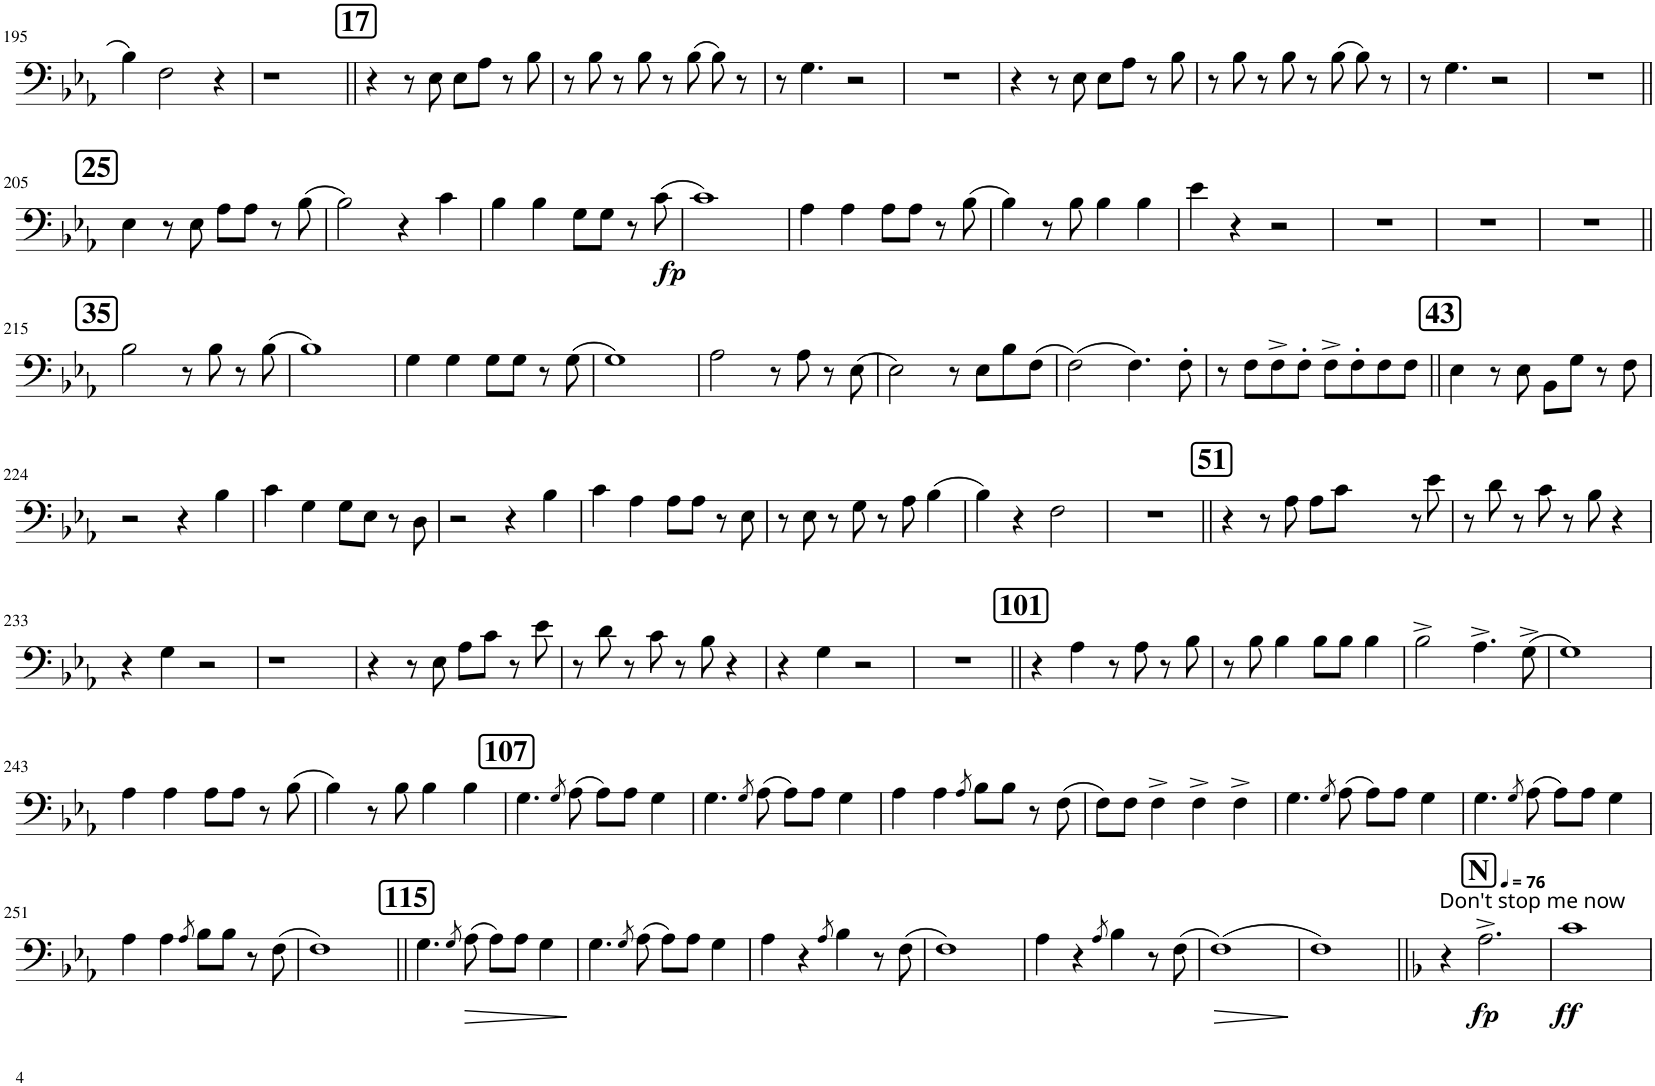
**kern	**dynam
*part1	*part1
*staff1	*staff1
*I"Trombone	*
*I'Tbn.	*
!!LO:PB:g=z
*clefF4	*
*k[b-e-a-]	*
*M4/4	*
=195	=195
4B-\	.
2F\	.
4r	.
=196	=196
1r	.
!!LO:REH:place=s1:a:B:cj:fs=14:t=17
=197||	=197||
4r	.
8r	.
8E-\	.
8E-\L	.
8A-\J	.
8r	.
8B-\	.
=198	=198
8r	.
8B-\	.
8r	.
8B-\	.
8r	.
(8B-\	.
8B-\)	.
8r	.
=199	=199
8r	.
4.G\	.
2r	.
=200	=200
1r	.
=201	=201
4r	.
8r	.
8E-\	.
8E-\L	.
8A-\J	.
8r	.
8B-\	.
=202	=202
8r	.
8B-\	.
8r	.
8B-\	.
8r	.
(8B-\	.
8B-\)	.
8r	.
=203	=203
8r	.
4.G\	.
2r	.
=204	=204
1r	.
!!LO:LB:g=z
!!LO:REH:place=s1:a:B:cj:fs=14:t=25
=205||	=205||
4E-\	.
8r	.
8E-\	.
8A-\L	.
8A-\J	.
8r	.
(8B-\	.
=206	=206
2B-\)	.
4r	.
4c\	.
=207	=207
4B-\	.
4B-\	.
8G\L	.
8G\J	.
8r	.
!	!LO:DY:b
(8c\	fp
=208	=208
1c)	.
=209	=209
4A-\	.
4A-\	.
8A-\L	.
8A-\J	.
8r	.
(8B-\	.
=210	=210
4B-\)	.
8r	.
8B-\	.
4B-\	.
4B-\	.
=211	=211
4e-\	.
4r	.
2r	.
=212	=212
1r	.
=213	=213
1r	.
=214	=214
1r	.
!!LO:LB:g=z
!!LO:REH:place=s1:a:B:cj:fs=14:t=35
=215||	=215||
2B-\	.
8r	.
8B-\	.
8r	.
(8B-\	.
=216	=216
1B-)	.
=217	=217
4G\	.
4G\	.
8G\L	.
8G\J	.
8r	.
(8G\	.
=218	=218
1G)	.
=219	=219
2A-\	.
8r	.
8A-\	.
8r	.
(8E-\	.
=220	=220
2E-\)	.
8r	.
8E-\L	.
8B-\	.
(8F\J	.
=221	=221
(2F\)	.
4.F\)	.
8F'\	.
=222	=222
8r	.
8F\L	.
8F^\	.
8F'\J	.
8F^\L	.
8F'\	.
8F\	.
8F\J	.
!!LO:REH:place=s1:a:B:cj:fs=14:t=43
=223||	=223||
4E-\	.
8r	.
8E-\	.
8BB-\L	.
8G\J	.
8r	.
8F\	.
!!LO:LB:g=z
=224	=224
2r	.
4r	.
4B-\	.
=225	=225
4c\	.
4G\	.
8G\L	.
8E-\J	.
8r	.
8D\	.
=226	=226
2r	.
4r	.
4B-\	.
=227	=227
4c\	.
4A-\	.
8A-\L	.
8A-\J	.
8r	.
8E-\	.
=228	=228
8r	.
8E-\	.
8r	.
8G\	.
8r	.
8A-\	.
(4B-\	.
=229	=229
4B-\)	.
4r	.
2F\	.
=230	=230
1r	.
!!LO:REH:place=s1:a:B:cj:fs=14:t=51
=231||	=231||
4r	.
8r	.
8A-\	.
8A-\L	.
8c\J	.
8r	.
8e-\	.
=232	=232
8r	.
8d\	.
8r	.
8c\	.
8r	.
8B-\	.
4r	.
!!LO:LB:g=z
=233	=233
4r	.
4G\	.
2r	.
=234	=234
1r	.
=235	=235
4r	.
8r	.
8E-\	.
8A-\L	.
8c\J	.
8r	.
8e-\	.
=236	=236
8r	.
8d\	.
8r	.
8c\	.
8r	.
8B-\	.
4r	.
=237	=237
4r	.
4G\	.
2r	.
=238	=238
1r	.
!!LO:REH:place=s1:a:B:cj:fs=14:t=101
=239||	=239||
4r	.
4A-\	.
8r	.
8A-\	.
8r	.
8B-\	.
=240	=240
8r	.
8B-\	.
4B-\	.
8B-\L	.
8B-\J	.
4B-\	.
=241	=241
2B-^\	.
4.A-^\	.
(8G^\	.
=242	=242
1G)	.
!!LO:LB:g=z
=243	=243
4A-\	.
4A-\	.
8A-\L	.
8A-\J	.
8r	.
(8B-\	.
=244	=244
4B-\)	.
8r	.
8B-\	.
4B-\	.
4B-\	.
!!LO:REH:place=s1:a:B:cj:fs=14:t=107
=245	=245
4.G\	.
8qG/	.
(8A-\	.
8A-\L)	.
8A-\J	.
4G\	.
=246	=246
4.G\	.
8qG/	.
(8A-\	.
8A-\L)	.
8A-\J	.
4G\	.
=247	=247
4A-\	.
4A-\	.
8qA-/	.
8B-\L	.
8B-\J	.
8r	.
(8F\	.
=248	=248
8F\L)	.
8F\J	.
4F^\	.
4F^\	.
4F^\	.
=249	=249
4.G\	.
8qG/	.
(8A-\	.
8A-\L)	.
8A-\J	.
4G\	.
=250	=250
4.G\	.
8qG/	.
(8A-\	.
8A-\L)	.
8A-\J	.
4G\	.
!!LO:LB:g=z
=251	=251
4A-\	.
4A-\	.
8qA-/	.
8B-\L	.
8B-\J	.
8r	.
(8F\	.
=252	=252
1F)	.
!!LO:REH:place=s1:a:B:cj:fs=14:t=115
=253||	=253||
4.G\	.
8qG/	.
(8A-\	.
8A-\L)	.
8A-\J	.
4G\	.
=254	=254
4.G\	.
8qG/	.
(8A-\	.
8A-\L)	.
8A-\J	.
4G\	.
=255	=255
4A-\	.
4r	.
8qA-/	.
4B-\	.
8r	.
(8F\	.
=256	=256
1F)	.
=257	=257
4A-\	.
4r	.
8qA-/	.
4B-\	.
8r	.
(8F\	.
=258	=258
!	!LO:HP:b
(1F)	>
.	]
=259	=259
1F)	.
!!LO:REH:place=s1:a:B:cj:fs=14:t=N:qo=1
=260||	=260||
*k[b-]	*
!LO:TX:a:t=Don't stop me now	!
4r	.
*MM76	*
!	!LO:DY:b
2.A^\	fp
=261	=261
!	!LO:DY:b
1c	ff
=	=
*-	*-
